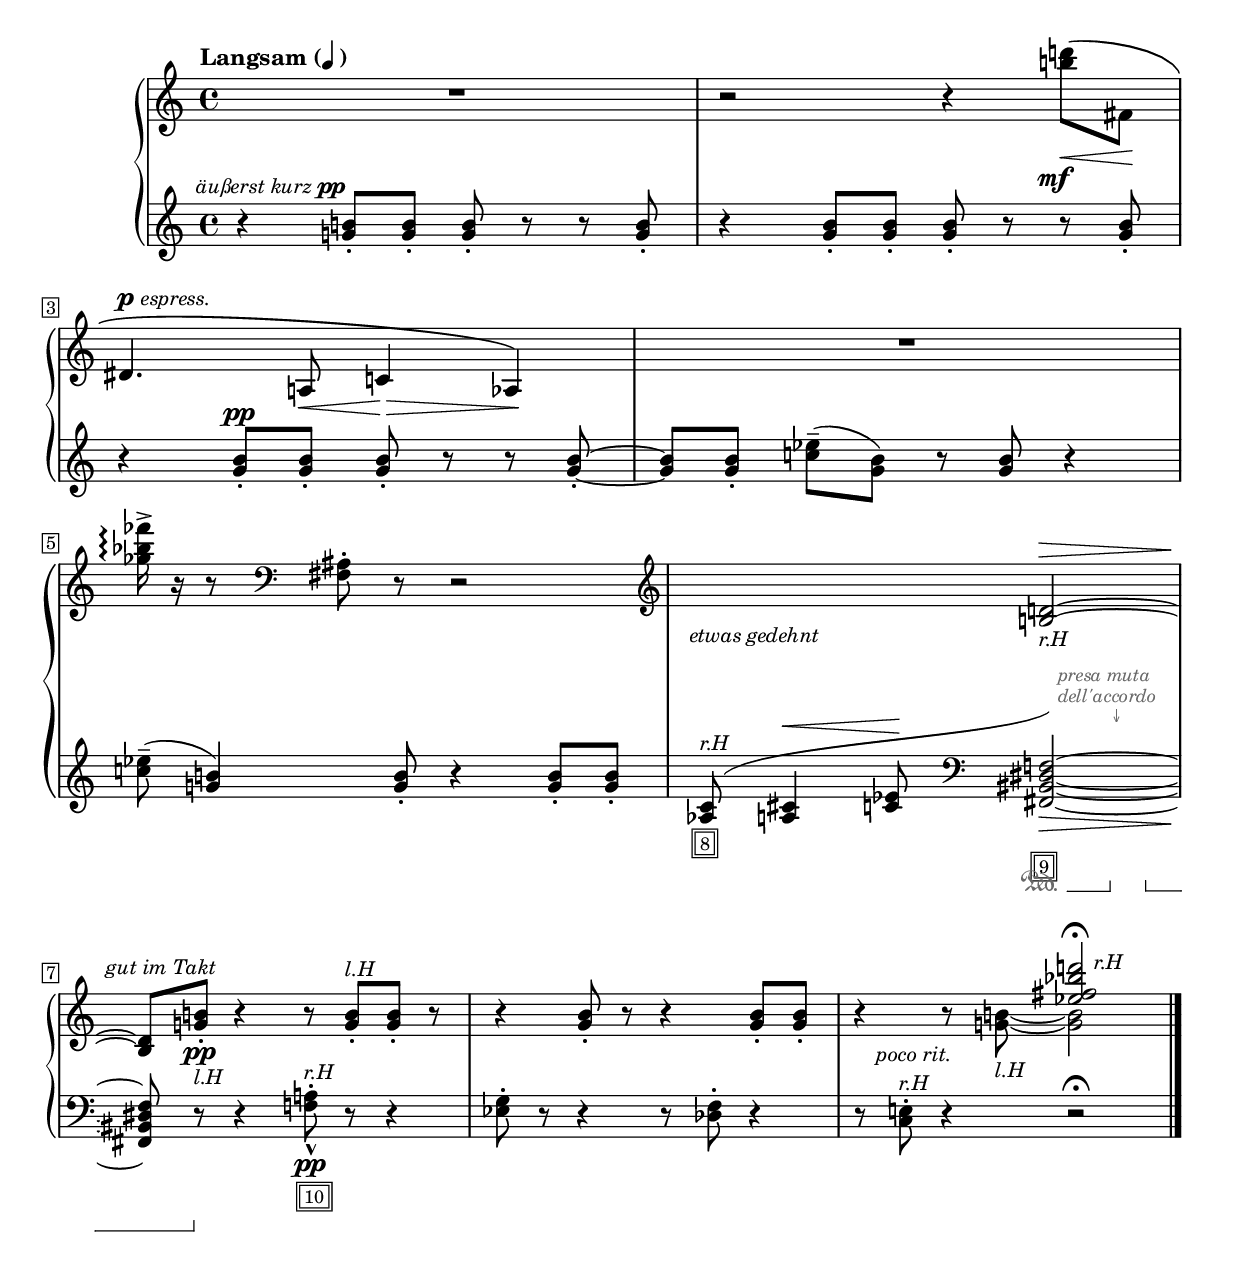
Global = {
  \key c \major
  \time 4/4
  \include "../global.ly"
}

lH = \markup \small\italic { "l.H" }
rH = \markup \small\italic { "r.H" }
grayTextColor = #(x11-color "dimgray")

Sopran = \context Voice = "one" \relative c'' {
  \voiceOne
  \override MultiMeasureRest.staff-position = #0
  \override Rest.staff-position = #0
  \stemNeutral\slurNeutral
  %1
  \tempo \markup {
    \bold\concat { "Langsam (" { \tiny\note {4} #1 } " )" }
  }
  | R1
  | r2 r4
    \shape #'(
      (( 0 . 0) (0 . 0) (0 . 3) (0 . 3))
      (( 0 . 1) (0 . 1) (0 . 0) (0 . 0))
    ) PhrasingSlur
    \once\override Staff.TextScript.extra-offset = #'(-2 . 0)
    <b'! d!>8[_\markup{ \dynamic mf }\(\< fis,]\!
    \break
  | dis4.^\markup {
      \dynamic p \small\italic "espress."
    } a!8\< c!4\!\> aes!\!\)
  | R1
    \break
  %5
  | <ges'' bes fes'>16^>\arpeggio r r8 \clef bass <fis,, ais>^. r8 r2
  | \clef treble s2 <b! d!>~^\>_\rH
    \break
  | \once\override Staff.TextScript.extra-offset = #'(-3 . 0)
    q8[\!^\markup \small\italic {
      "gut im Takt"
    } <g'! b!>_.]_\pp_\lH r4 r8 <g b>8_.^\lH q_. r
  | r4 q8_. r r4 q8_.[ q_.]
  | r4 r8 \stemDown\tieDown <g! b!>~_\lH q2
  \fine
}

Alto = \context Voice = "two" \relative c'' {
  \voiceTwo
  \override MultiMeasureRest.staff-position = #0
  \override Rest.staff-position = #0
  \stemUp
  %1
  | s1*8
  | s2
    \once\override Staff.TextScript.extra-offset = #'(2.5 . -5)
    <ees fis bes d!>^\rH-\tweak script-priority #-100 ^\fermata
}

Bass = \context Voice = "four" \relative c' {
  \voiceFour
  \override MultiMeasureRest.staff-position = #0
  \override Rest.staff-position = #0
  \stemNeutral\slurNeutral\tieNeutral
  %1
  | r4^\markup \italic\small {
      \hspace #-4 "äußerst kurz" \dynamic pp
    } <g'! b!>8_.[ q_.] q_. r r q_.
  | r4 <g b>8_.[ q_.] q_. r r q_.
  | r4 <g b>8_.^\pp[ q_.] q_. r r q_.~
  | q[ q_.] <c! ees>^-[( <g b>]) r q r4
  %5
  | <c! ees>8^-( <g! b!>4) q8_. r4 q8_. q_.
  | \shape #'((( 0 . 0) (0 . 1) (0 . 0) (0 . 4))) Slur
    <aes, c>8^\rH^(_\markup \annotation {8} <a! cis>4^\< <c! ees>8\!
    \clef bass
    \once\override Staff.TextScript.extra-offset = #'(0 . -1.5)
    <fis,, bis dis f!>2~_\>)^\markup \italic\tiny {
      \hspace #1.8 \with-color \grayTextColor
      \column {
        \line { "presa muta" }
        \raise #1 \line { "dell'accordo" }
        \raise #2 \line { \hspace #5 \char ##x2193 }
      }
    }_\markup \annotation {9}
  | q8\! r r4 <f'! a!>8^._\pp_^_\markup \annotation {10}^\rH r r4
  | <ees g>8^. r r4 r8 <des f>^. r4
  | r8 <c e!>^.^\rH r4 r2^\fermata
  \fine
}

centerDynamics = {
  %1
  | s1*5
  | \once\override Staff.TextScript.extra-offset = #'(-1 . -1)
    s4-\markup \italic\small { "etwas gedehnt" } s2.
  | s1*2
  | s4-\markup \italic\small { \hspace #2 "poco rit." } s2.
}
Sustain = {
  \set Staff.pedalSustainStyle = #'mixed
  \override Staff.SustainPedal.color = \grayTextColor
  %1
  | s1*5
  | \override Staff.SustainPedalLineSpanner.staff-padding = #9
    s2 s4\sustainOn s8\sustainOff
    \set Staff.pedalSustainStyle = #'bracket
    s8\sustainOn
  | s8 s\sustainOff s2
}

\score {
  \new PianoStaff \with { connectArpeggios = ##t }
  <<
    \accidentalStyle Score.piano
    \context Staff = "upper" <<
      \set Staff.midiInstrument = #"acoustic grand"
      \Global
      \clef treble
      \Sopran
      \Alto
    >>
    \context Dynamics <<
      \Global \centerDynamics
    >>
    \context Staff = "lower" <<
      \set Staff.midiInstrument = #"acoustic grand"
      \Global
      \clef treble
      \Bass
      \Sustain
    >>
  >>
  \header {
    %composer = "Arnold Schönberg"
    %opus = "Op. 19"
    title = \markup {
      \fill-line {
        \center-column {
          \line { \abs-fontsize #20 "II." }
        }
      }
    }
    subtitle = #f
  }
  \layout {
    \context {
      \PianoStaff
      % More space between staves in the same PianoStaff
      %\override StaffGrouper.staff-staff-spacing.minimum-distance = 14
      %\override TextScript.font-shape = #'italic
    }
  }
  \midi {
    \tempo 4 = 58
  }
}
